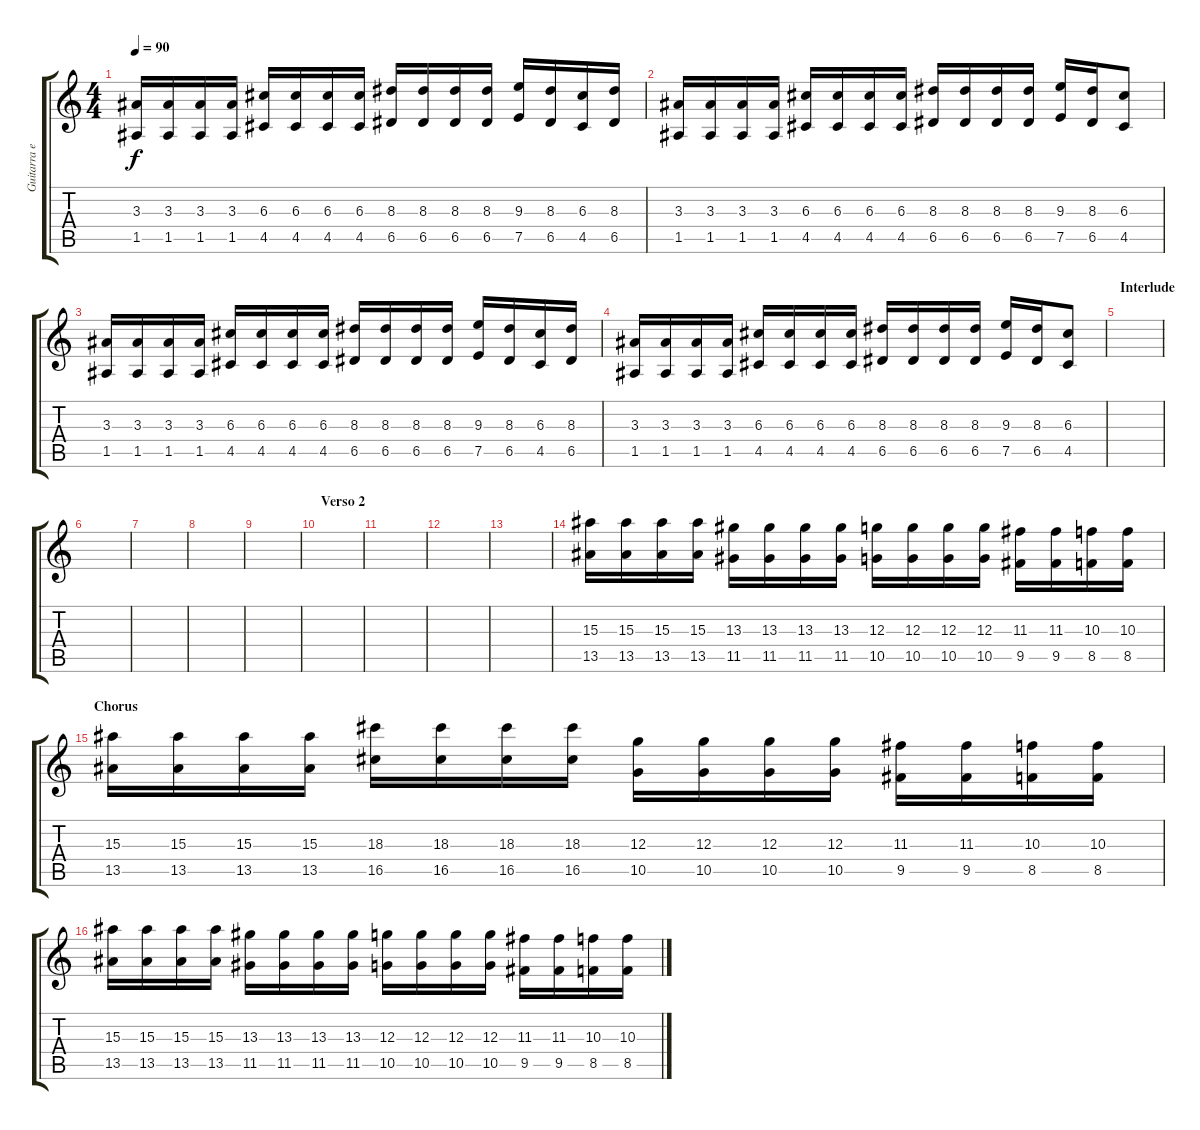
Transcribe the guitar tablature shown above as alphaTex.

\track ("Guitarra extra" "Guitarra e") {instrument overdrivenguitar}
\staff {score tabs}
\tuning (E4 B3 G3 D3 A2 E2) {hide}
\ts (4 4)
\tempo 90
\clef g2
\ks c
(3.3 1.5).16{dy f} (3.3 1.5).16 (3.3 1.5).16 (3.3 1.5).16 (6.3 4.5).16 (6.3 4.5).16 (6.3 4.5).16 (6.3 4.5).16 (8.3 6.5).16 (8.3 6.5).16 (8.3 6.5).16 (8.3 6.5).16 (9.3 7.5).16 (8.3 6.5).16 (6.3 4.5).16 (8.3 6.5).16 |
(3.3 1.5).16 (3.3 1.5).16 (3.3 1.5).16 (3.3 1.5).16 (6.3 4.5).16 (6.3 4.5).16 (6.3 4.5).16 (6.3 4.5).16 (8.3 6.5).16 (8.3 6.5).16 (8.3 6.5).16 (8.3 6.5).16 (9.3 7.5).16 (8.3 6.5).16 (6.3 4.5).8 |
(3.3 1.5).16 (3.3 1.5).16 (3.3 1.5).16 (3.3 1.5).16 (6.3 4.5).16 (6.3 4.5).16 (6.3 4.5).16 (6.3 4.5).16 (8.3 6.5).16 (8.3 6.5).16 (8.3 6.5).16 (8.3 6.5).16 (9.3 7.5).16 (8.3 6.5).16 (6.3 4.5).16 (8.3 6.5).16 |
(3.3 1.5).16 (3.3 1.5).16 (3.3 1.5).16 (3.3 1.5).16 (6.3 4.5).16 (6.3 4.5).16 (6.3 4.5).16 (6.3 4.5).16 (8.3 6.5).16 (8.3 6.5).16 (8.3 6.5).16 (8.3 6.5).16 (9.3 7.5).16 (8.3 6.5).16 (6.3 4.5).8 |
\section ("" "Interlude")
|
|
|
|
|
\section ("" "Verso 2")
|
|
|
|
(15.3 13.5).16 (15.3 13.5).16 (15.3 13.5).16 (15.3 13.5).16 (13.3 11.5).16 (13.3 11.5).16 (13.3 11.5).16 (13.3 11.5).16 (12.3 10.5).16 (12.3 10.5).16 (12.3 10.5).16 (12.3 10.5).16 (11.3 9.5).16 (11.3 9.5).16 (10.3 8.5).16 (10.3 8.5).16 |
\section ("" "Chorus")
(15.3 13.5).16 (15.3 13.5).16 (15.3 13.5).16 (15.3 13.5).16 (18.3 16.5).16 (18.3 16.5).16 (18.3 16.5).16 (18.3 16.5).16 (12.3 10.5).16 (12.3 10.5).16 (12.3 10.5).16 (12.3 10.5).16 (11.3 9.5).16 (11.3 9.5).16 (10.3 8.5).16 (10.3 8.5).16 |
(15.3 13.5).16 (15.3 13.5).16 (15.3 13.5).16 (15.3 13.5).16 (13.3 11.5).16 (13.3 11.5).16 (13.3 11.5).16 (13.3 11.5).16 (12.3 10.5).16 (12.3 10.5).16 (12.3 10.5).16 (12.3 10.5).16 (11.3 9.5).16 (11.3 9.5).16 (10.3 8.5).16 (10.3 8.5).16
